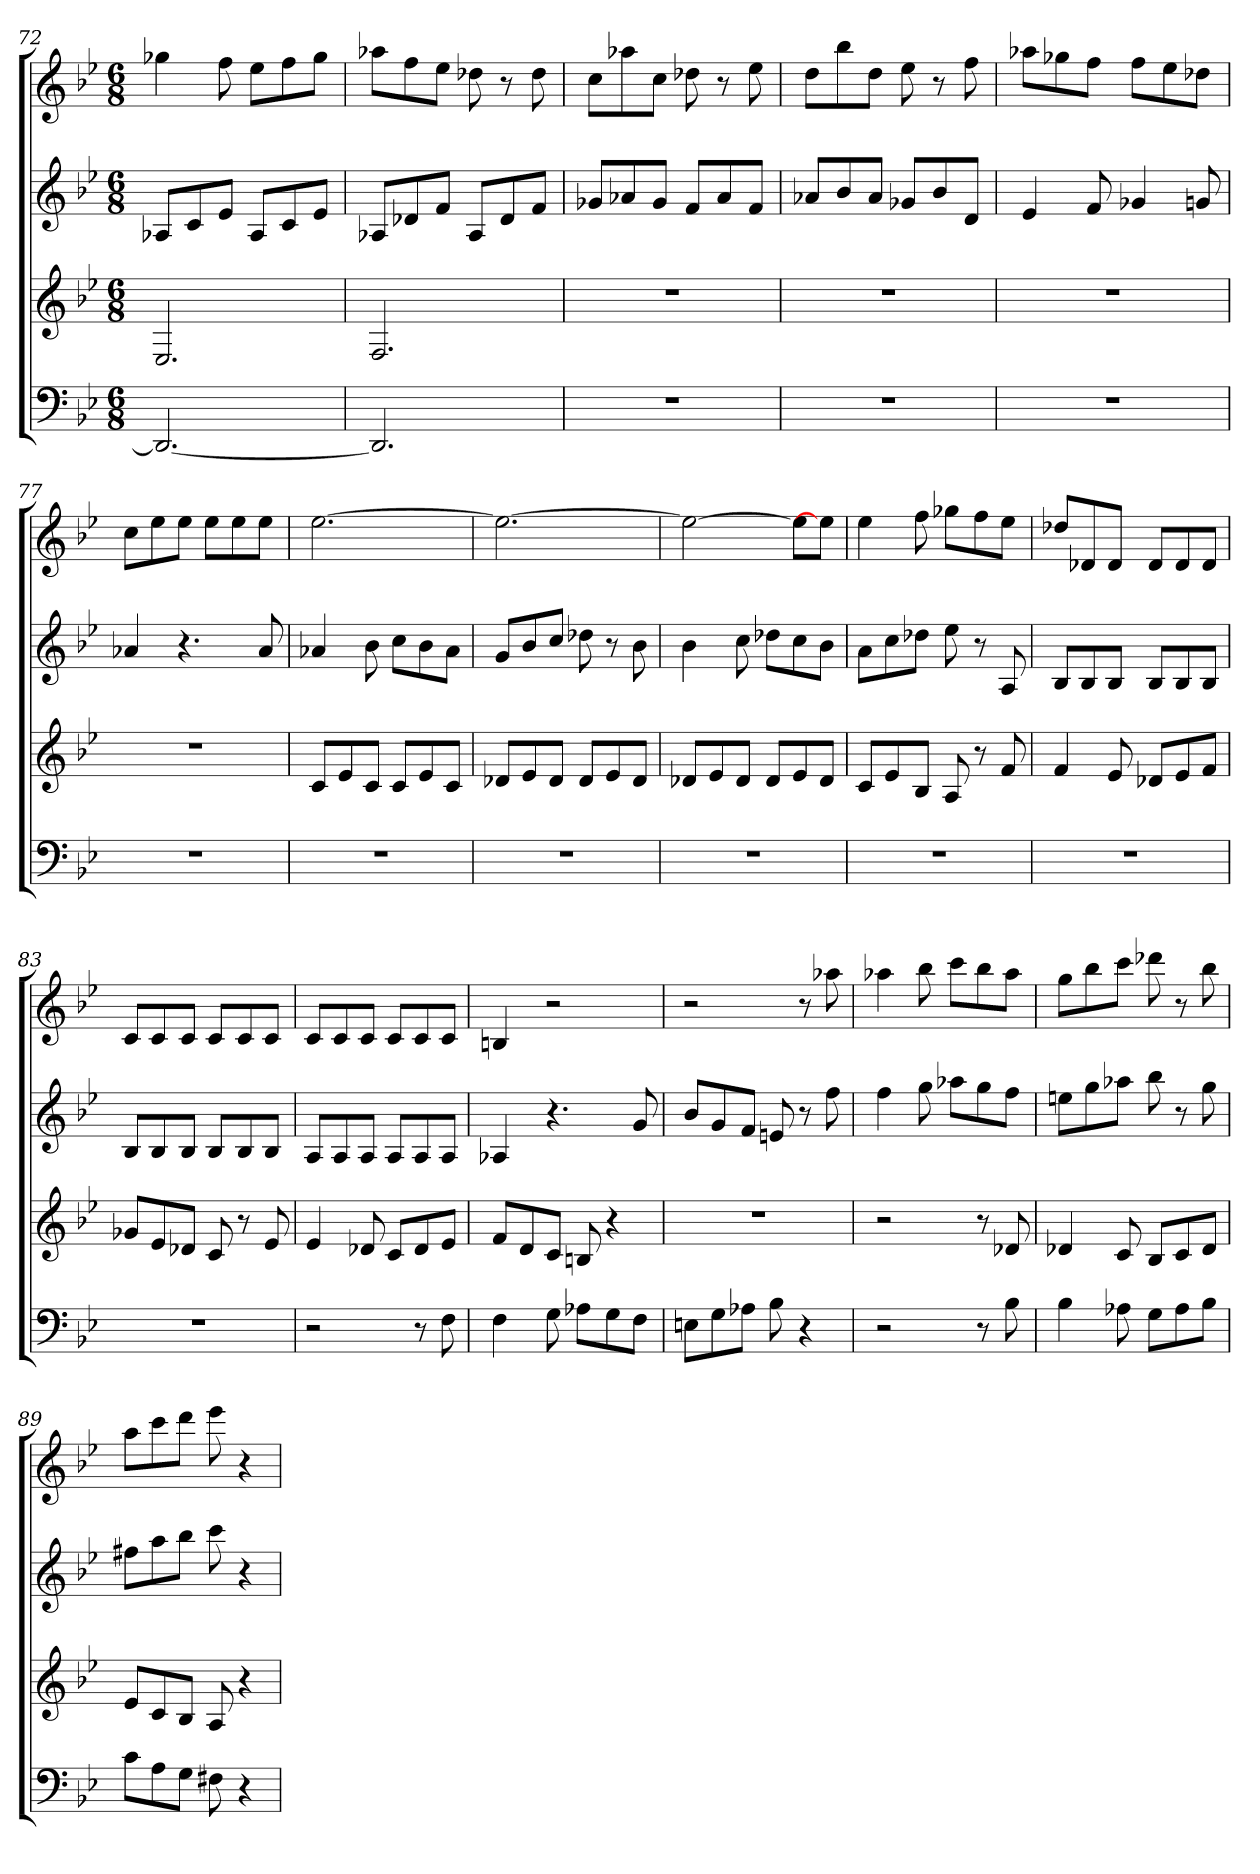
**kern	**kern	**kern	**kern
*part4	*part3	*part2	*part1
*staff4	*staff3	*staff2	*staff1
*k[b-e-]	*k[b-e-]	*k[b-e-]	*k[b-e-]
*B-:	*B-:	*B-:	*B-:
*M6/8	*M6/8	*M6/8	*M6/8
=72	=72	=72	=72
2.DD-_	2.E-	8A-XL	4gg-X
.	.	8c	.
.	.	8e-J	8ff
.	.	8A-L	8ee-L
.	.	8c	8ff
.	.	8e-J	8gg-J
=73	=73	=73	=73
2.DD-]	2.F	8A-XL	8aa-XL
.	.	8d-X	8ff
.	.	8fJ	8ee-J
.	.	8A-L	8dd-X
.	.	8d-	8r
.	.	8fJ	8dd-
=74	=74	=74	=74
2.r	2.r	8g-XL	8ccL
.	.	8a-X	8aa-X
.	.	8g-J	8ccJ
.	.	8fL	8dd-X
.	.	8a-	8r
.	.	8fJ	8ee-
=75	=75	=75	=75
2.r	2.r	8a-XL	8ddL
.	.	8b-	8bb-
.	.	8a-J	8ddJ
.	.	8g-XL	8ee-
.	.	8b-	8r
.	.	8dJ	8ff
=76	=76	=76	=76
2.r	2.r	4e-	8aa-XL
.	.	.	8gg-X
.	.	8f	8ffJ
.	.	4g-X	8ffL
.	.	.	8ee-
.	.	8gn	8dd-XJ
=77	=77	=77	=77
2.r	2.r	4a-X	8ccL
.	.	.	8ee-
.	.	4.r	8ee-J
.	.	.	8ee-L
.	.	.	8ee-
.	.	8a-	8ee-J
=78	=78	=78	=78
2.r	8cL	4a-X	[2.ee-
.	8e-	.	.
.	8cJ	8b-	.
.	8cL	8ccL	.
.	8e-	8b-	.
.	8cJ	8a-J	.
=79	=79	=79	=79
2.r	8d-XL	8gL	2.ee-_
.	8e-	8b-	.
.	8d-J	8ccJ	.
.	8d-L	8dd-X	.
.	8e-	8r	.
.	8d-J	8b-	.
=80	=80	=80	=80
2.r	8d-XL	4b-	2ee-_
.	8e-	.	.
.	8d-J	8cc	.
.	8d-L	8dd-XL	.
.	8e-	8cc	8ee-L]
.	8d-J	8b-J	8ee-J]
=81	=81	=81	=81
2.r	8cL	8aL	4ee-
.	8e-	8cc	.
.	8B-J	8dd-XJ	8ff
.	8A	8ee-	8gg-XL
.	8r	8r	8ff
.	8f	8A	8ee-J
=82	=82	=82	=82
2.r	4f	8B-L	8dd-XL
.	.	8B-	8d-X
.	8e-	8B-J	8d-J
.	8d-XL	8B-L	8d-L
.	8e-	8B-	8d-
.	8fJ	8B-J	8d-J
=83	=83	=83	=83
2.r	8g-XL	8B-L	8cL
.	8e-	8B-	8c
.	8d-XJ	8B-J	8cJ
.	8c	8B-L	8cL
.	8r	8B-	8c
.	8e-	8B-J	8cJ
=84	=84	=84	=84
2r	4e-	8AL	8cL
.	.	8A	8c
.	8d-X	8AJ	8cJ
.	8cL	8AL	8cL
8r	8d-	8A	8c
8F	8e-J	8AJ	8cJ
=85	=85	=85	=85
4F	8fL	4A-X	4Bn
.	8d	.	.
8G	8cJ	4.r	2r
8A-XL	8Bn	.	.
8G	4r	.	.
8FJ	.	8g	.
=86	=86	=86	=86
8EnL	2.r	8b-L	2r
8G	.	8g	.
8A-XJ	.	8fJ	.
8B-	.	8en	.
4r	.	8r	8r
.	.	8ff	8aa-X
=87	=87	=87	=87
2r	2r	4ff	4aa-X
.	.	8gg	8bb-
.	.	8aa-XL	8cccL
8r	8r	8gg	8bb-
8B-	8d-X	8ffJ	8aa-J
=88	=88	=88	=88
4B-	4d-X	8eenL	8ggL
.	.	8gg	8bb-
8A-X	8c	8aa-XJ	8cccJ
8GL	8B-L	8bb-	8ddd-X
8A-	8c	8r	8r
8B-J	8d-J	8gg	8bb-
=89	=89	=89	=89
8cL	8e-L	8ff#XL	8aaL
8A	8c	8aa	8ccc
8GJ	8B-J	8bb-J	8dddJ
8F#X	8A	8ccc	8eee-
4r	4r	4r	4r
=	=	=	=
*-	*-	*-	*-
